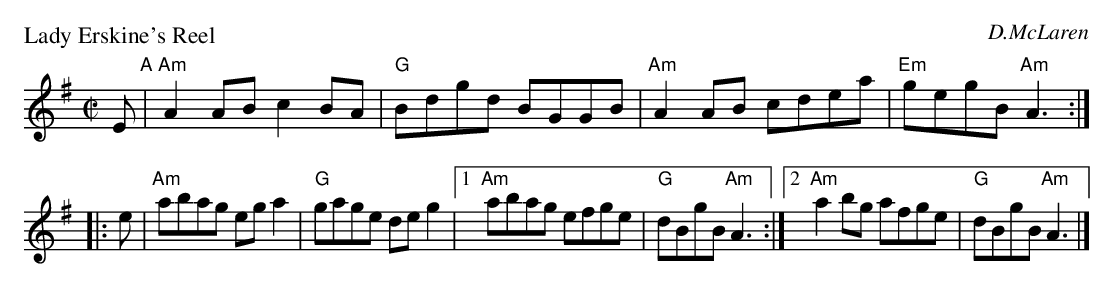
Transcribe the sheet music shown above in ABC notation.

X:1
P: Lady Erskine's Reel
C: D.McLaren
M: C|
L: 1/8
K: Ador
E "A"|\
"Am"A2AB c2BA | "G"Bdgd BGGB |\
"Am"A2AB cdea | "Em"gegB "Am"A3 :|
|: e |\
   "Am"abag ega2 | "G"gage deg2 |\
[1 "Am"abag efge |  "G"dBgB "Am"A3 :|\
[2 "Am"a2bg afge |  "G"dBgB "Am"A3 |]
